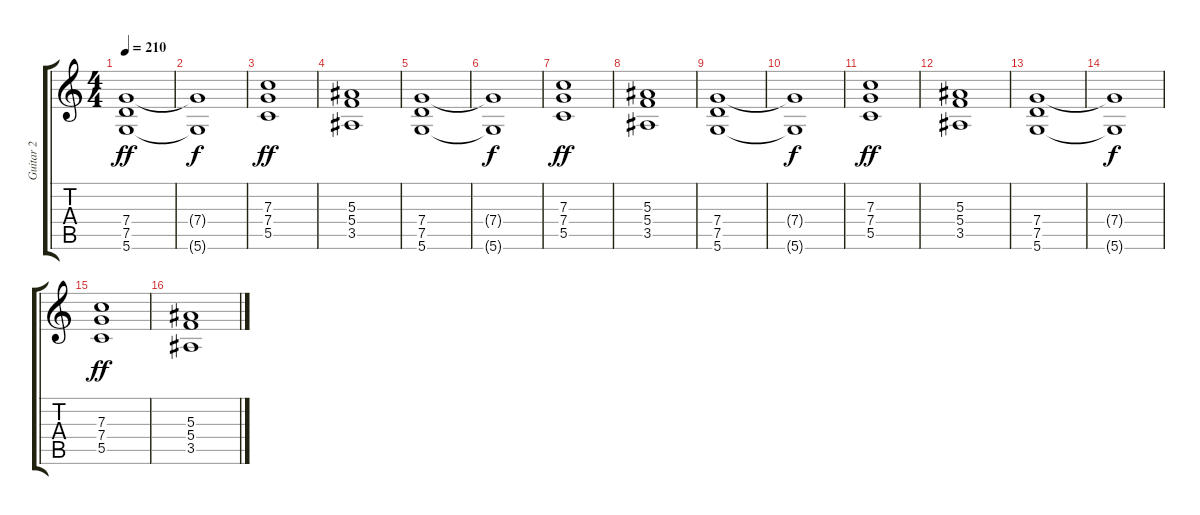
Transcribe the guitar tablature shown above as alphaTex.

\track ("Guitar 2" "Guitar 2") {instrument distortionguitar}
\staff {score tabs}
\tuning (D4 A3 F3 C3 G2 D2) {hide}
\ts (4 4)
\tempo 210
\clef g2
\ks c
(7.4 7.5 5.6).1{dy ff} |
(7.4{t} 5.6{t}).1{dy f} |
(7.3 7.4 5.5).1{dy ff} |
(5.3 5.4 3.5).1 |
(7.4 7.5 5.6).1 |
(7.4{t} 5.6{t}).1{dy f} |
(7.3 7.4 5.5).1{dy ff} |
(5.3 5.4 3.5).1 |
(7.4 7.5 5.6).1 |
(7.4{t} 5.6{t}).1{dy f} |
(7.3 7.4 5.5).1{dy ff} |
(5.3 5.4 3.5).1 |
(7.4 7.5 5.6).1 |
(7.4{t} 5.6{t}).1{dy f} |
(7.3 7.4 5.5).1{dy ff} |
(5.3 5.4 3.5).1
